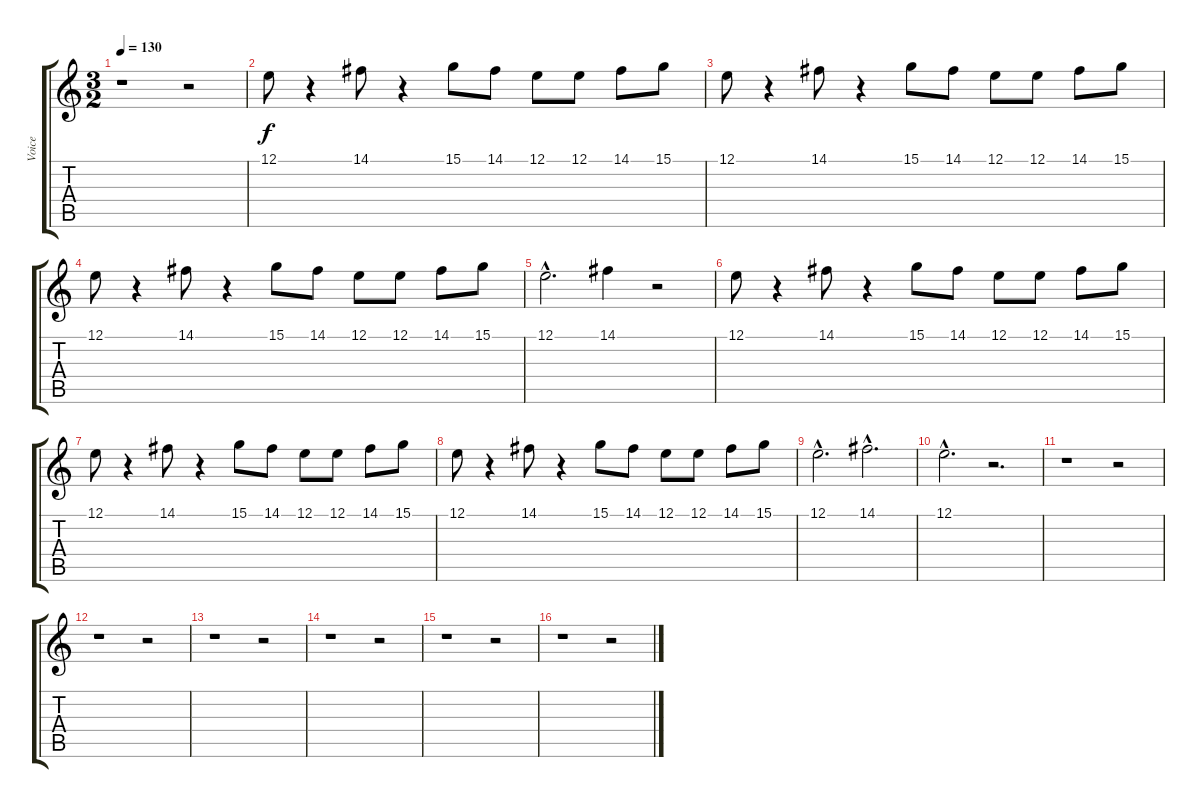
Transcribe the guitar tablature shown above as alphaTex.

\track ("Voice" "Voice") {instrument synthvoice}
\staff {score tabs}
\tuning (E4 B3 G3 D3 A2 E2) {hide}
\ts (3 2)
\tempo 130
\clef g2
\ks c
r.1{dy f} r.2 |
12.1.8 r.4 14.1.8 r.4 15.1.8 14.1.8 12.1.8 12.1.8 14.1.8 15.1.8 |
12.1.8 r.4 14.1.8 r.4 15.1.8 14.1.8 12.1.8 12.1.8 14.1.8 15.1.8 |
12.1.8 r.4 14.1.8 r.4 15.1.8 14.1.8 12.1.8 12.1.8 14.1.8 15.1.8 |
12.1{hac}.2{d} 14.1.4 r.2 |
12.1.8 r.4 14.1.8 r.4 15.1.8 14.1.8 12.1.8 12.1.8 14.1.8 15.1.8 |
12.1.8 r.4 14.1.8 r.4 15.1.8 14.1.8 12.1.8 12.1.8 14.1.8 15.1.8 |
12.1.8 r.4 14.1.8 r.4 15.1.8 14.1.8 12.1.8 12.1.8 14.1.8 15.1.8 |
12.1{hac}.2{d} 14.1{hac}.2{d} |
12.1{hac}.2{d} r.2{d} |
r.1 r.2 |
r.1 r.2 |
r.1 r.2 |
r.1 r.2 |
r.1 r.2 |
r.1 r.2
